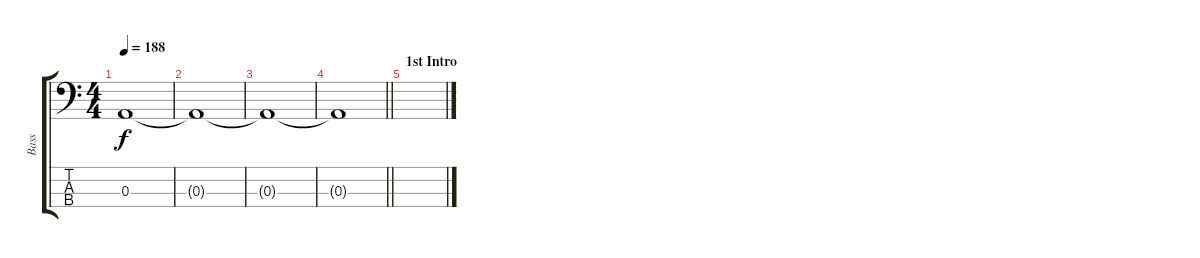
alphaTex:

\track ("Bass" "Bass") {instrument electricbassfinger}
\staff {score tabs}
\tuning (G2 D2 A1 E1) {hide}
\ts (4 4)
\tempo 188
\clef f4
\ks c
0.3.1{dy f} |
0.3{t}.1 |
0.3{t}.1 |
\barLineRight lightlight
0.3{t}.1 |
\section ("" "1st Intro")
